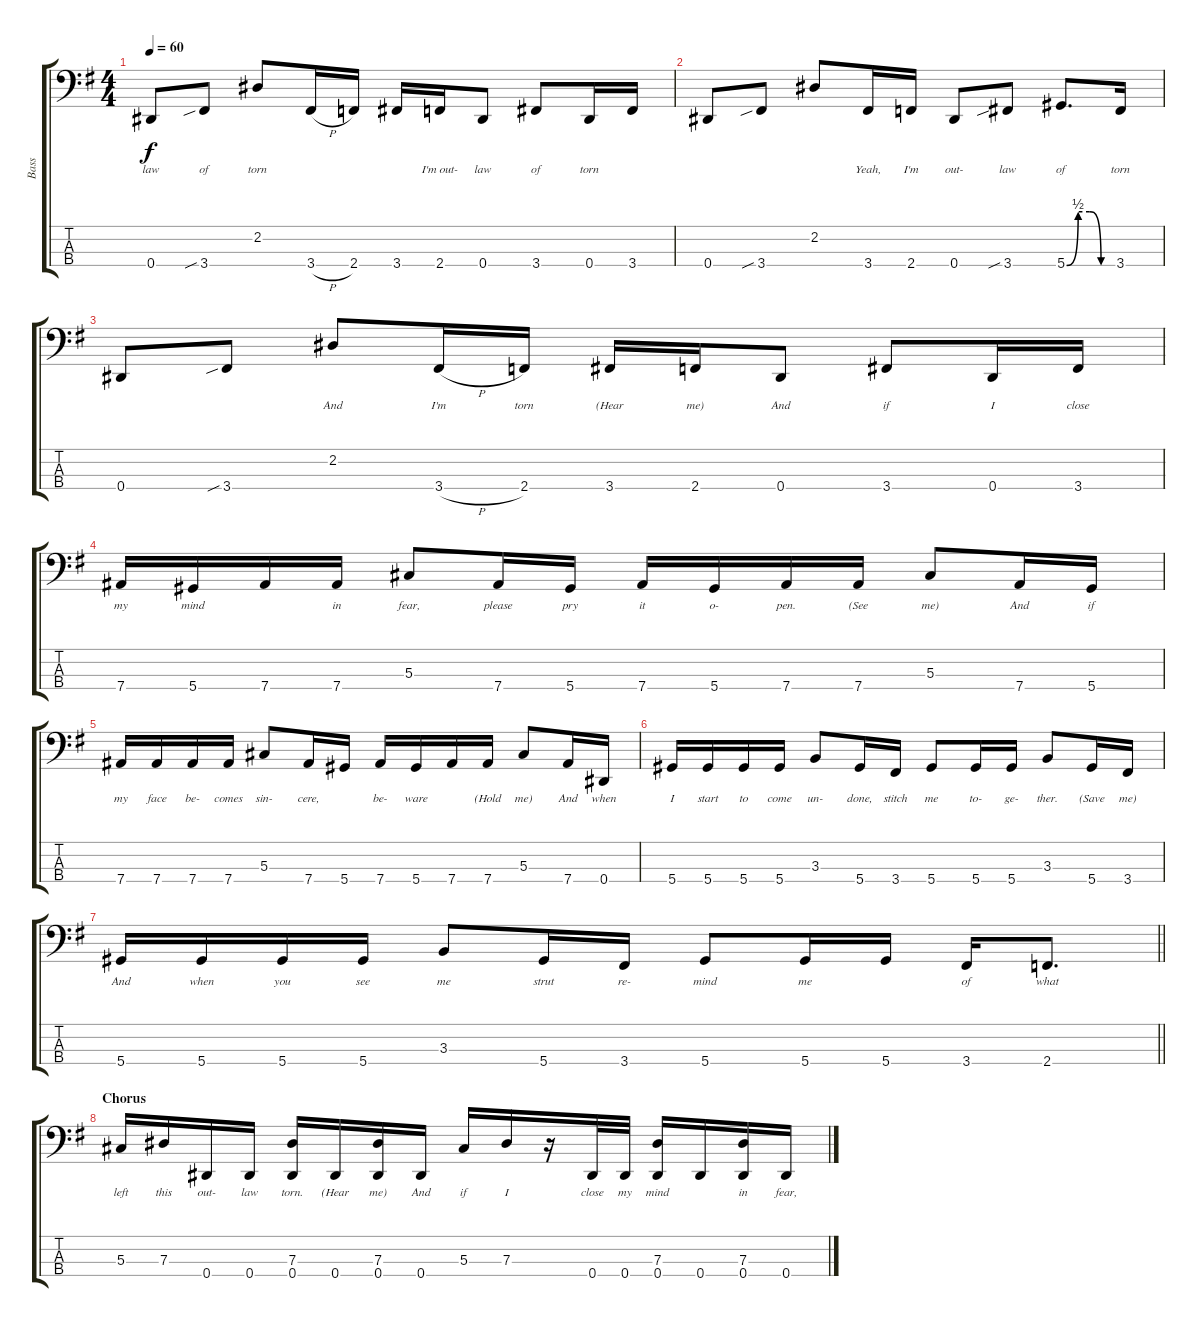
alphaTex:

\track ("Bass" "Bass") {instrument electricbasspick}
\staff {score tabs}
\tuning (Gb2 Db2 Ab1 Eb1) {hide}
\ts (4 4)
\tempo 60
\clef f4
\ks g
0.4.8{lyrics (0 "law") lyrics (1 "") lyrics (2 "") lyrics (3 "") lyrics (4 "") dy f} 3.4{sib}.8{lyrics (0 "of") lyrics (1 "") lyrics (2 "") lyrics (3 "") lyrics (4 "")} 2.2.8{lyrics (0 "torn") lyrics (1 "") lyrics (2 "") lyrics (3 "") lyrics (4 "")} 3.4{h}.16{lyrics (0 "") lyrics (1 "") lyrics (2 "") lyrics (3 "") lyrics (4 "")} 2.4.16{lyrics (0 "") lyrics (1 "") lyrics (2 "") lyrics (3 "") lyrics (4 "")} 3.4.16{lyrics (0 "") lyrics (1 "") lyrics (2 "") lyrics (3 "") lyrics (4 "")} 2.4.16{lyrics (0 "I'm out-") lyrics (1 "") lyrics (2 "") lyrics (3 "") lyrics (4 "")} 0.4.8{lyrics (0 "law") lyrics (1 "") lyrics (2 "") lyrics (3 "") lyrics (4 "")} 3.4.8{lyrics (0 "of") lyrics (1 "") lyrics (2 "") lyrics (3 "") lyrics (4 "")} 0.4.16{lyrics (0 "torn") lyrics (1 "") lyrics (2 "") lyrics (3 "") lyrics (4 "")} 3.4.16{lyrics (0 "") lyrics (1 "") lyrics (2 "") lyrics (3 "") lyrics (4 "")} |
0.4.8{lyrics (0 "") lyrics (1 "") lyrics (2 "") lyrics (3 "") lyrics (4 "")} 3.4{sib}.8{lyrics (0 "") lyrics (1 "") lyrics (2 "") lyrics (3 "") lyrics (4 "")} 2.2.8{lyrics (0 "") lyrics (1 "") lyrics (2 "") lyrics (3 "") lyrics (4 "")} 3.4.16{lyrics (0 "Yeah,") lyrics (1 "") lyrics (2 "") lyrics (3 "") lyrics (4 "")} 2.4.16{lyrics (0 "I'm") lyrics (1 "") lyrics (2 "") lyrics (3 "") lyrics (4 "")} 0.4.8{lyrics (0 "out-") lyrics (1 "") lyrics (2 "") lyrics (3 "") lyrics (4 "")} 3.4{sib}.8{lyrics (0 "law") lyrics (1 "") lyrics (2 "") lyrics (3 "") lyrics (4 "")} 5.4{be (custom 0 0 15 2 30 2 45 0 60 0)}.8{d lyrics (0 "of") lyrics (1 "") lyrics (2 "") lyrics (3 "") lyrics (4 "")} 3.4.16{lyrics (0 "torn") lyrics (1 "") lyrics (2 "") lyrics (3 "") lyrics (4 "")} |
0.4.8{lyrics (0 "") lyrics (1 "") lyrics (2 "") lyrics (3 "") lyrics (4 "")} 3.4{sib}.8{lyrics (0 "") lyrics (1 "") lyrics (2 "") lyrics (3 "") lyrics (4 "")} 2.2.8{lyrics (0 "And") lyrics (1 "") lyrics (2 "") lyrics (3 "") lyrics (4 "")} 3.4{h}.16{lyrics (0 "I'm") lyrics (1 "") lyrics (2 "") lyrics (3 "") lyrics (4 "")} 2.4.16{lyrics (0 "torn") lyrics (1 "") lyrics (2 "") lyrics (3 "") lyrics (4 "")} 3.4.16{lyrics (0 "(Hear") lyrics (1 "") lyrics (2 "") lyrics (3 "") lyrics (4 "")} 2.4.16{lyrics (0 "me)") lyrics (1 "") lyrics (2 "") lyrics (3 "") lyrics (4 "")} 0.4.8{lyrics (0 "And") lyrics (1 "") lyrics (2 "") lyrics (3 "") lyrics (4 "")} 3.4.8{lyrics (0 "if") lyrics (1 "") lyrics (2 "") lyrics (3 "") lyrics (4 "")} 0.4.16{lyrics (0 "I") lyrics (1 "") lyrics (2 "") lyrics (3 "") lyrics (4 "")} 3.4.16{lyrics (0 "close") lyrics (1 "") lyrics (2 "") lyrics (3 "") lyrics (4 "")} |
7.4.16{lyrics (0 "my") lyrics (1 "") lyrics (2 "") lyrics (3 "") lyrics (4 "")} 5.4.16{lyrics (0 "mind") lyrics (1 "") lyrics (2 "") lyrics (3 "") lyrics (4 "")} 7.4.16{lyrics (0 "") lyrics (1 "") lyrics (2 "") lyrics (3 "") lyrics (4 "")} 7.4.16{lyrics (0 "in") lyrics (1 "") lyrics (2 "") lyrics (3 "") lyrics (4 "")} 5.3.8{lyrics (0 "fear,") lyrics (1 "") lyrics (2 "") lyrics (3 "") lyrics (4 "")} 7.4.16{lyrics (0 "please") lyrics (1 "") lyrics (2 "") lyrics (3 "") lyrics (4 "")} 5.4.16{lyrics (0 "pry") lyrics (1 "") lyrics (2 "") lyrics (3 "") lyrics (4 "")} 7.4.16{lyrics (0 "it") lyrics (1 "") lyrics (2 "") lyrics (3 "") lyrics (4 "")} 5.4.16{lyrics (0 "o-") lyrics (1 "") lyrics (2 "") lyrics (3 "") lyrics (4 "")} 7.4.16{lyrics (0 "pen.") lyrics (1 "") lyrics (2 "") lyrics (3 "") lyrics (4 "")} 7.4.16{lyrics (0 "(See") lyrics (1 "") lyrics (2 "") lyrics (3 "") lyrics (4 "")} 5.3.8{lyrics (0 "me)") lyrics (1 "") lyrics (2 "") lyrics (3 "") lyrics (4 "")} 7.4.16{lyrics (0 "And") lyrics (1 "") lyrics (2 "") lyrics (3 "") lyrics (4 "")} 5.4.16{lyrics (0 "if") lyrics (1 "") lyrics (2 "") lyrics (3 "") lyrics (4 "")} |
7.4.16{lyrics (0 "my") lyrics (1 "") lyrics (2 "") lyrics (3 "") lyrics (4 "")} 7.4.16{lyrics (0 "face") lyrics (1 "") lyrics (2 "") lyrics (3 "") lyrics (4 "")} 7.4.16{lyrics (0 "be-") lyrics (1 "") lyrics (2 "") lyrics (3 "") lyrics (4 "")} 7.4.16{lyrics (0 "comes") lyrics (1 "") lyrics (2 "") lyrics (3 "") lyrics (4 "")} 5.3.8{lyrics (0 "sin-") lyrics (1 "") lyrics (2 "") lyrics (3 "") lyrics (4 "")} 7.4.16{lyrics (0 "cere,") lyrics (1 "") lyrics (2 "") lyrics (3 "") lyrics (4 "")} 5.4.16{lyrics (0 "") lyrics (1 "") lyrics (2 "") lyrics (3 "") lyrics (4 "")} 7.4.16{lyrics (0 "be-") lyrics (1 "") lyrics (2 "") lyrics (3 "") lyrics (4 "")} 5.4.16{lyrics (0 "ware") lyrics (1 "") lyrics (2 "") lyrics (3 "") lyrics (4 "")} 7.4.16{lyrics (0 "") lyrics (1 "") lyrics (2 "") lyrics (3 "") lyrics (4 "")} 7.4.16{lyrics (0 "(Hold") lyrics (1 "") lyrics (2 "") lyrics (3 "") lyrics (4 "")} 5.3.8{lyrics (0 "me)") lyrics (1 "") lyrics (2 "") lyrics (3 "") lyrics (4 "")} 7.4.16{lyrics (0 "And") lyrics (1 "") lyrics (2 "") lyrics (3 "") lyrics (4 "")} 0.4.16{lyrics (0 "when") lyrics (1 "") lyrics (2 "") lyrics (3 "") lyrics (4 "")} |
5.4.16{lyrics (0 "I") lyrics (1 "") lyrics (2 "") lyrics (3 "") lyrics (4 "")} 5.4.16{lyrics (0 "start") lyrics (1 "") lyrics (2 "") lyrics (3 "") lyrics (4 "")} 5.4.16{lyrics (0 "to") lyrics (1 "") lyrics (2 "") lyrics (3 "") lyrics (4 "")} 5.4.16{lyrics (0 "come") lyrics (1 "") lyrics (2 "") lyrics (3 "") lyrics (4 "")} 3.3.8{lyrics (0 "un-") lyrics (1 "") lyrics (2 "") lyrics (3 "") lyrics (4 "")} 5.4.16{lyrics (0 "done,") lyrics (1 "") lyrics (2 "") lyrics (3 "") lyrics (4 "")} 3.4.16{lyrics (0 "stitch") lyrics (1 "") lyrics (2 "") lyrics (3 "") lyrics (4 "")} 5.4.8{lyrics (0 "me") lyrics (1 "") lyrics (2 "") lyrics (3 "") lyrics (4 "")} 5.4.16{lyrics (0 "to-") lyrics (1 "") lyrics (2 "") lyrics (3 "") lyrics (4 "")} 5.4.16{lyrics (0 "ge-") lyrics (1 "") lyrics (2 "") lyrics (3 "") lyrics (4 "")} 3.3.8{lyrics (0 "ther.") lyrics (1 "") lyrics (2 "") lyrics (3 "") lyrics (4 "")} 5.4.16{lyrics (0 "(Save") lyrics (1 "") lyrics (2 "") lyrics (3 "") lyrics (4 "")} 3.4.16{lyrics (0 "me)") lyrics (1 "") lyrics (2 "") lyrics (3 "") lyrics (4 "")} |
\barLineRight lightlight
5.4.16{lyrics (0 "And") lyrics (1 "") lyrics (2 "") lyrics (3 "") lyrics (4 "")} 5.4.16{lyrics (0 "when") lyrics (1 "") lyrics (2 "") lyrics (3 "") lyrics (4 "")} 5.4.16{lyrics (0 "you") lyrics (1 "") lyrics (2 "") lyrics (3 "") lyrics (4 "")} 5.4.16{lyrics (0 "see") lyrics (1 "") lyrics (2 "") lyrics (3 "") lyrics (4 "")} 3.3.8{lyrics (0 "me") lyrics (1 "") lyrics (2 "") lyrics (3 "") lyrics (4 "")} 5.4.16{lyrics (0 "strut") lyrics (1 "") lyrics (2 "") lyrics (3 "") lyrics (4 "")} 3.4.16{lyrics (0 "re-") lyrics (1 "") lyrics (2 "") lyrics (3 "") lyrics (4 "")} 5.4.8{lyrics (0 "mind") lyrics (1 "") lyrics (2 "") lyrics (3 "") lyrics (4 "")} 5.4.16{lyrics (0 "me") lyrics (1 "") lyrics (2 "") lyrics (3 "") lyrics (4 "")} 5.4.16{lyrics (0 "") lyrics (1 "") lyrics (2 "") lyrics (3 "") lyrics (4 "")} 3.4.16{lyrics (0 "of") lyrics (1 "") lyrics (2 "") lyrics (3 "") lyrics (4 "")} 2.4.8{d lyrics (0 "what") lyrics (1 "") lyrics (2 "") lyrics (3 "") lyrics (4 "")} |
\section ("" "Chorus")
5.3.16{lyrics (0 "left") lyrics (1 "") lyrics (2 "") lyrics (3 "") lyrics (4 "")} 7.3.16{lyrics (0 "this") lyrics (1 "") lyrics (2 "") lyrics (3 "") lyrics (4 "")} 0.4.16{lyrics (0 "out-") lyrics (1 "") lyrics (2 "") lyrics (3 "") lyrics (4 "")} 0.4.16{lyrics (0 "law") lyrics (1 "") lyrics (2 "") lyrics (3 "") lyrics (4 "")} (7.3 0.4).16{lyrics (0 "torn.") lyrics (1 "") lyrics (2 "") lyrics (3 "") lyrics (4 "")} 0.4.16{lyrics (0 "(Hear") lyrics (1 "") lyrics (2 "") lyrics (3 "") lyrics (4 "")} (7.3 0.4).16{lyrics (0 "me)") lyrics (1 "") lyrics (2 "") lyrics (3 "") lyrics (4 "")} 0.4.16{lyrics (0 "And") lyrics (1 "") lyrics (2 "") lyrics (3 "") lyrics (4 "")} 5.3.16{lyrics (0 "if") lyrics (1 "") lyrics (2 "") lyrics (3 "") lyrics (4 "")} 7.3.16{lyrics (0 "I") lyrics (1 "") lyrics (2 "") lyrics (3 "") lyrics (4 "")} r.16 0.4.32{lyrics (0 "close") lyrics (1 "") lyrics (2 "") lyrics (3 "") lyrics (4 "")} 0.4.32{lyrics (0 "my") lyrics (1 "") lyrics (2 "") lyrics (3 "") lyrics (4 "")} (7.3 0.4).16{lyrics (0 "mind") lyrics (1 "") lyrics (2 "") lyrics (3 "") lyrics (4 "")} 0.4.16{lyrics (0 "") lyrics (1 "") lyrics (2 "") lyrics (3 "") lyrics (4 "")} (7.3 0.4).16{lyrics (0 "in") lyrics (1 "") lyrics (2 "") lyrics (3 "") lyrics (4 "")} 0.4.16{lyrics (0 "fear,") lyrics (1 "") lyrics (2 "") lyrics (3 "") lyrics (4 "")}
